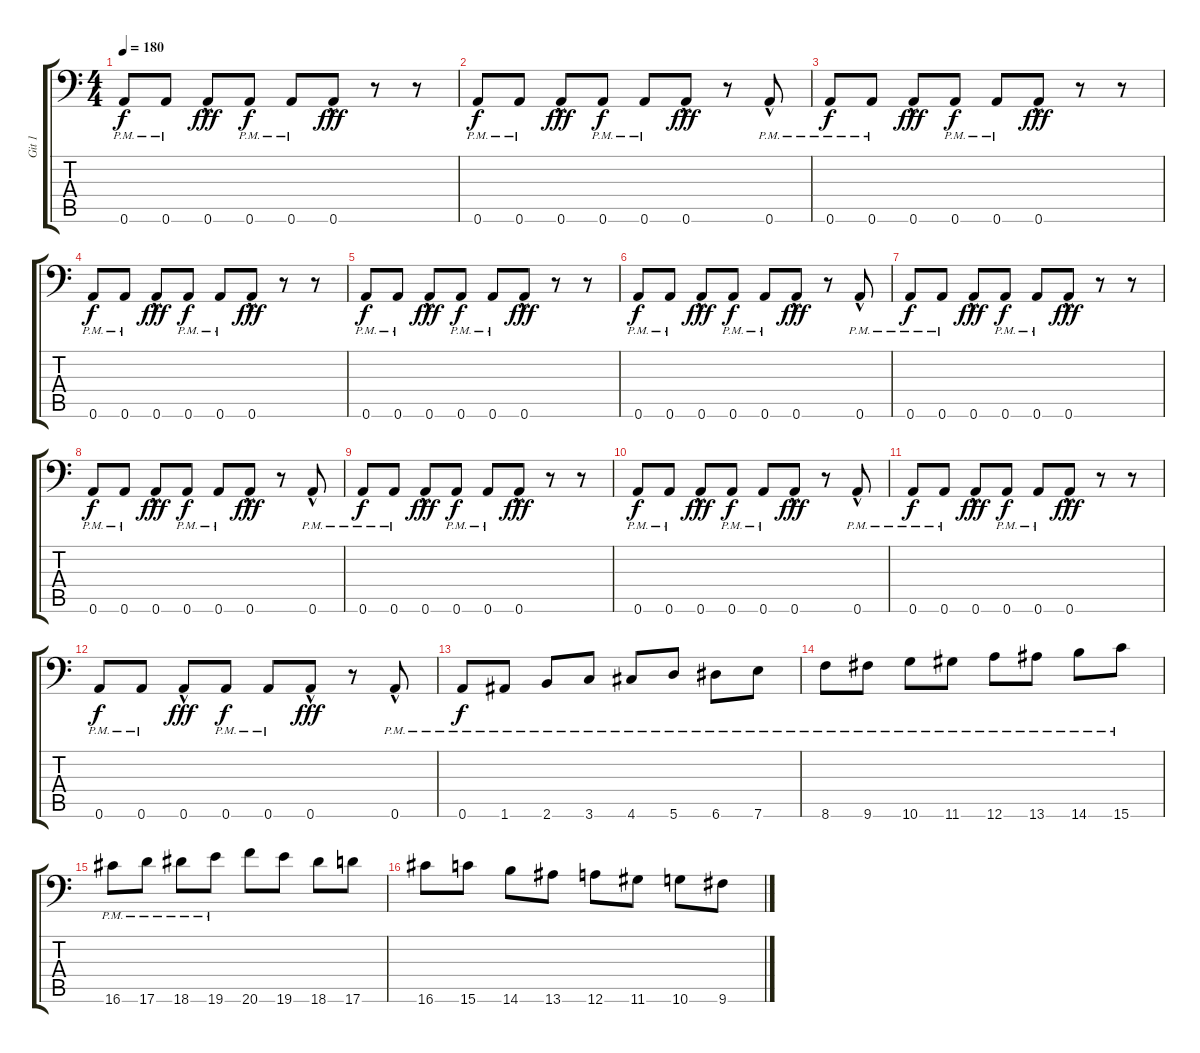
\track ("Git 1" "Git 1") {instrument distortionguitar}
\staff {score tabs}
\tuning (B3 Gb3 D3 A2 E2 A1) {hide}
\ts (4 4)
\tempo 180
\clef f4
\ks c
0.6{pm}.8{dy f volume 12} 0.6{pm}.8 0.6{hac}.8{dy fff} 0.6{pm}.8{dy f} 0.6{pm}.8 0.6{hac}.8{dy fff} r.8 r.8 |
0.6{pm}.8{dy f volume 14} 0.6{pm}.8 0.6{hac}.8{dy fff} 0.6{pm}.8{dy f} 0.6{pm}.8 0.6{hac}.8{dy fff} r.8 0.6{hac pm}.8 |
0.6{pm}.8{dy f volume 14} 0.6{pm}.8 0.6{hac}.8{dy fff} 0.6{pm}.8{dy f} 0.6{pm}.8 0.6{hac}.8{dy fff} r.8 r.8 |
0.6{pm}.8{dy f volume 9 balance 0} 0.6{pm}.8{balance 16} 0.6{hac}.8{dy fff volume 10 balance 0} 0.6{pm}.8{dy f balance 16} 0.6{pm}.8{volume 12 balance 0} 0.6{hac}.8{dy fff volume 14 balance 16} r.8 r.8 |
0.6{pm}.8{dy f volume 14 balance 0} 0.6{pm}.8 0.6{hac}.8{dy fff} 0.6{pm}.8{dy f} 0.6{pm}.8 0.6{hac}.8{dy fff} r.8 r.8 |
0.6{pm}.8{dy f} 0.6{pm}.8 0.6{hac}.8{dy fff} 0.6{pm}.8{dy f} 0.6{pm}.8 0.6{hac}.8{dy fff} r.8 0.6{hac pm}.8 |
0.6{pm}.8{dy f} 0.6{pm}.8 0.6{hac}.8{dy fff} 0.6{pm}.8{dy f} 0.6{pm}.8 0.6{hac}.8{dy fff} r.8 r.8 |
0.6{pm}.8{dy f} 0.6{pm}.8 0.6{hac}.8{dy fff} 0.6{pm}.8{dy f} 0.6{pm}.8 0.6{hac}.8{dy fff} r.8 0.6{hac pm}.8 |
0.6{pm}.8{dy f} 0.6{pm}.8 0.6{hac}.8{dy fff} 0.6{pm}.8{dy f} 0.6{pm}.8 0.6{hac}.8{dy fff} r.8 r.8 |
0.6{pm}.8{dy f} 0.6{pm}.8 0.6{hac}.8{dy fff} 0.6{pm}.8{dy f} 0.6{pm}.8 0.6{hac}.8{dy fff} r.8 0.6{hac pm}.8 |
0.6{pm}.8{dy f} 0.6{pm}.8 0.6{hac}.8{dy fff} 0.6{pm}.8{dy f} 0.6{pm}.8 0.6{hac}.8{dy fff} r.8 r.8 |
0.6{pm}.8{dy f} 0.6{pm}.8 0.6{hac}.8{dy fff} 0.6{pm}.8{dy f} 0.6{pm}.8 0.6{hac}.8{dy fff} r.8 0.6{hac pm}.8 |
0.6{pm}.8{dy f} 1.6{pm}.8 2.6{pm}.8 3.6{pm}.8 4.6{pm}.8 5.6{pm}.8 6.6{pm}.8 7.6{pm}.8 |
8.6{pm}.8 9.6{pm}.8 10.6{pm}.8 11.6{pm}.8 12.6{pm}.8 13.6{pm}.8 14.6{pm}.8 15.6{pm}.8 |
16.6{pm}.8 17.6{pm}.8 18.6{pm}.8 19.6{pm}.8 20.6.8 19.6.8 18.6.8 17.6.8 |
16.6.8 15.6.8 14.6.8 13.6.8 12.6.8 11.6.8 10.6.8 9.6.8
